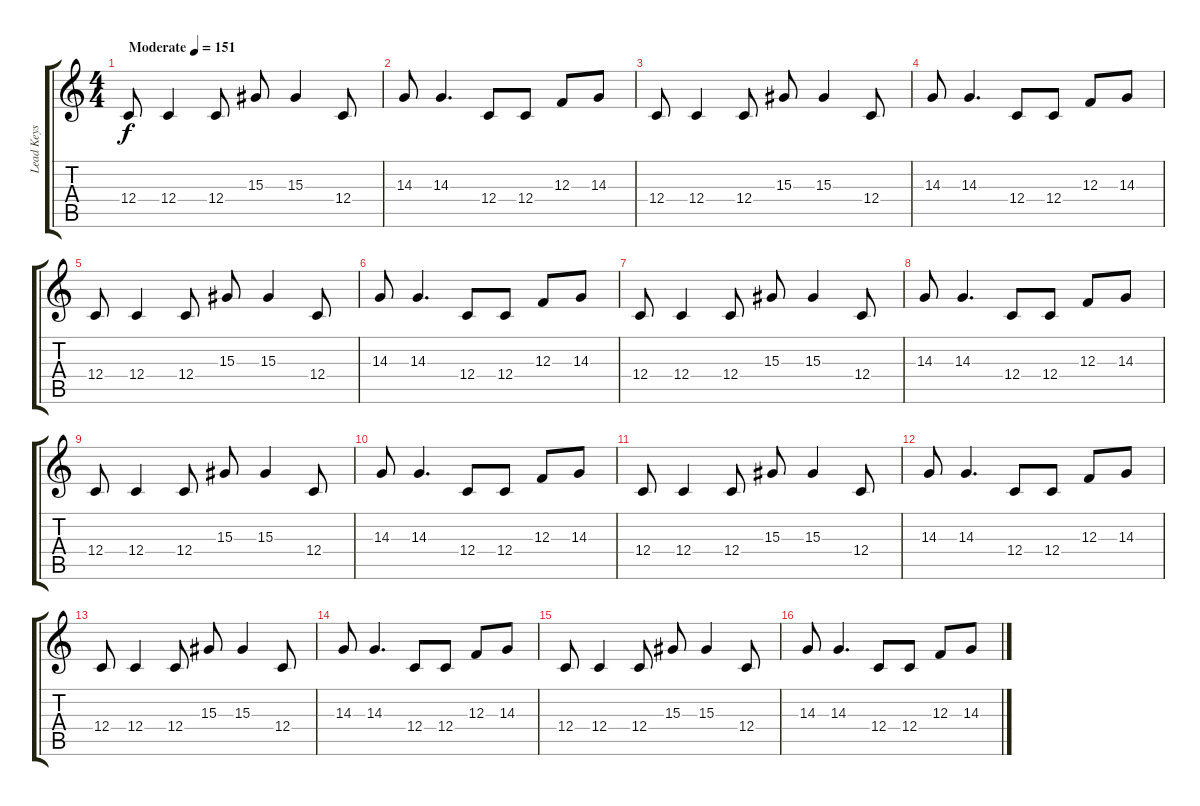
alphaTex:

\track ("Lead Keys" "Lead Keys") {instrument lead5charang}
\staff {score tabs}
\tuning (D4 A3 F3 C3 G2 C2) {hide}
\ts (4 4)
\tempo (151 "Moderate")
\clef g2
\ks c
12.4.8{dy f instrument lead5charang} 12.4.4 12.4.8 15.3.8 15.3.4 12.4.8 |
14.3.8 14.3.4{d} 12.4.8 12.4.8 12.3.8 14.3.8 |
12.4.8 12.4.4 12.4.8 15.3.8 15.3.4 12.4.8 |
14.3.8 14.3.4{d} 12.4.8 12.4.8 12.3.8 14.3.8 |
12.4.8 12.4.4 12.4.8 15.3.8 15.3.4 12.4.8 |
14.3.8 14.3.4{d} 12.4.8 12.4.8 12.3.8 14.3.8 |
12.4.8 12.4.4 12.4.8 15.3.8 15.3.4 12.4.8 |
14.3.8 14.3.4{d} 12.4.8 12.4.8 12.3.8 14.3.8 |
12.4.8 12.4.4 12.4.8 15.3.8 15.3.4 12.4.8 |
14.3.8 14.3.4{d} 12.4.8 12.4.8 12.3.8 14.3.8 |
12.4.8 12.4.4 12.4.8 15.3.8 15.3.4 12.4.8 |
14.3.8 14.3.4{d} 12.4.8 12.4.8 12.3.8 14.3.8 |
12.4.8 12.4.4 12.4.8 15.3.8 15.3.4 12.4.8 |
14.3.8 14.3.4{d} 12.4.8 12.4.8 12.3.8 14.3.8 |
12.4.8 12.4.4 12.4.8 15.3.8 15.3.4 12.4.8 |
14.3.8 14.3.4{d} 12.4.8 12.4.8 12.3.8 14.3.8
